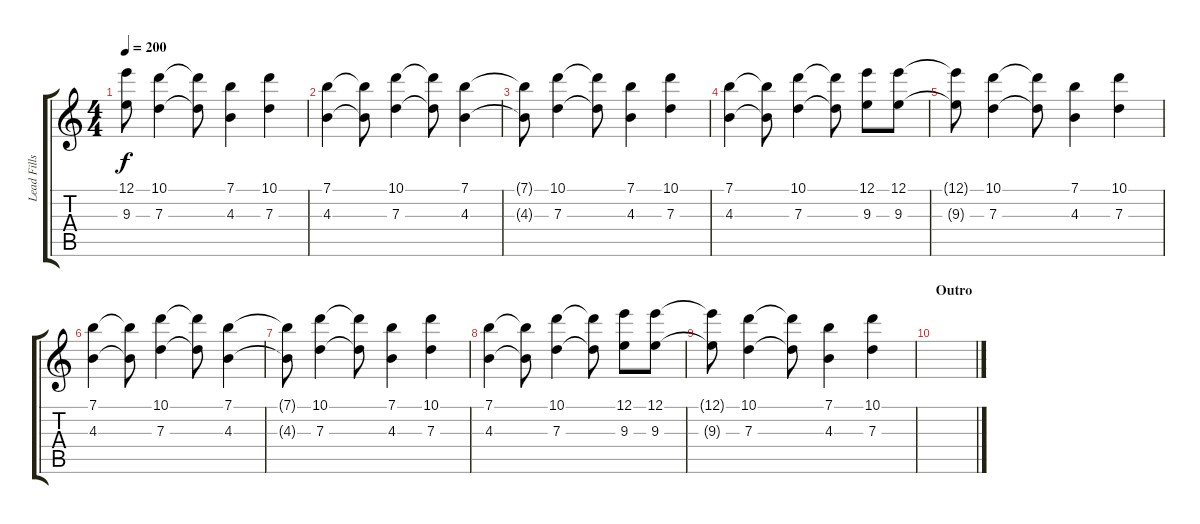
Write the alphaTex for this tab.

\track ("Lead Fills" "Lead Fills") {instrument distortionguitar}
\staff {score tabs}
\tuning (E4 B3 G3 D3 A2 E2) {hide}
\ts (4 4)
\tempo 200
\clef g2
\ks c
(12.1{t} 9.3{t}).8{dy f} (10.1 7.3).4 (10.1{t} 7.3{t}).8 (7.1 4.3).4 (10.1 7.3).4 |
(7.1 4.3).4 (7.1{t} 4.3{t}).8 (10.1 7.3).4 (10.1{t} 7.3{t}).8 (7.1 4.3).4 |
(7.1{t} 4.3{t}).8 (10.1 7.3).4 (10.1{t} 7.3{t}).8 (7.1 4.3).4 (10.1 7.3).4 |
(7.1 4.3).4 (7.1{t} 4.3{t}).8 (10.1 7.3).4 (10.1{t} 7.3{t}).8 (12.1 9.3).8 (12.1 9.3).8 |
(12.1{t} 9.3{t}).8 (10.1 7.3).4 (10.1{t} 7.3{t}).8 (7.1 4.3).4 (10.1 7.3).4 |
(7.1 4.3).4 (7.1{t} 4.3{t}).8 (10.1 7.3).4 (10.1{t} 7.3{t}).8 (7.1 4.3).4 |
(7.1{t} 4.3{t}).8 (10.1 7.3).4 (10.1{t} 7.3{t}).8 (7.1 4.3).4 (10.1 7.3).4 |
(7.1 4.3).4 (7.1{t} 4.3{t}).8 (10.1 7.3).4 (10.1{t} 7.3{t}).8 (12.1 9.3).8 (12.1 9.3).8 |
(12.1{t} 9.3{t}).8 (10.1 7.3).4 (10.1{t} 7.3{t}).8 (7.1 4.3).4 (10.1 7.3).4 |
\section ("" "Outro")
